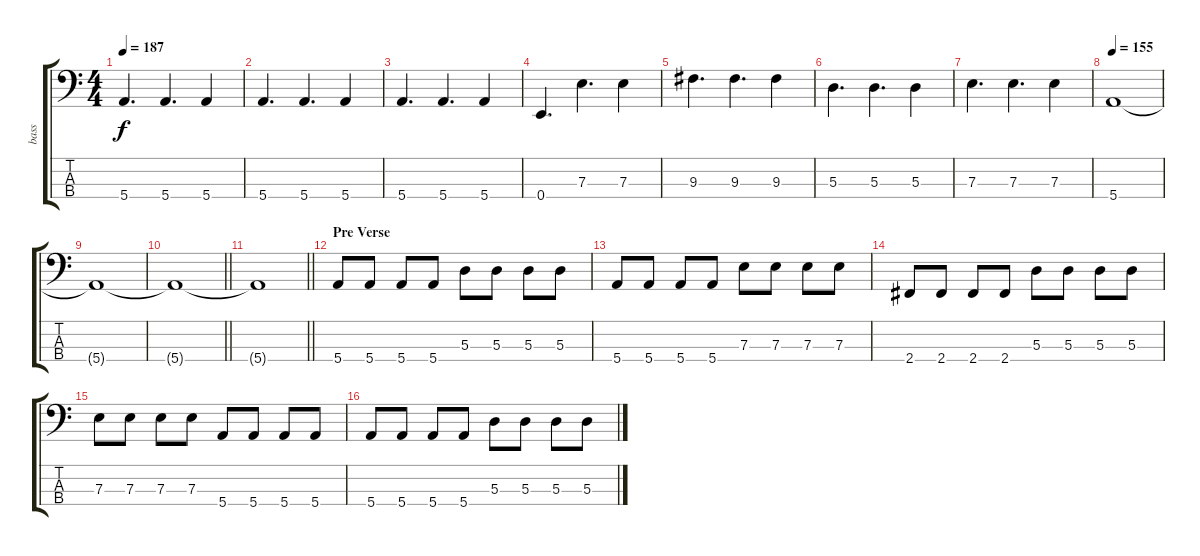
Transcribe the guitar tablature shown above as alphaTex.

\track ("bass" "bass") {instrument electricbassfinger}
\staff {score tabs}
\tuning (G2 D2 A1 E1) {hide}
\ts (4 4)
\tempo 187
\clef f4
\ks c
5.4.4{d dy f} 5.4.4{d} 5.4.4 |
5.4.4{d} 5.4.4{d} 5.4.4 |
5.4.4{d} 5.4.4{d} 5.4.4 |
0.4.4{d} 7.3.4{d} 7.3.4 |
9.3.4{d} 9.3.4{d} 9.3.4 |
5.3.4{d} 5.3.4{d} 5.3.4 |
7.3.4{d} 7.3.4{d} 7.3.4 |
\tempo 155
5.4.1 |
5.4{t}.1 |
\barLineRight lightlight
5.4{t}.1 |
\barLineRight lightlight
5.4{t}.1 |
\section ("" "Pre Verse")
5.4.8 5.4.8 5.4.8 5.4.8 5.3.8 5.3.8 5.3.8 5.3.8 |
5.4.8 5.4.8 5.4.8 5.4.8 7.3.8 7.3.8 7.3.8 7.3.8 |
2.4.8 2.4.8 2.4.8 2.4.8 5.3.8 5.3.8 5.3.8 5.3.8 |
7.3.8 7.3.8 7.3.8 7.3.8 5.4.8 5.4.8 5.4.8 5.4.8 |
5.4.8 5.4.8 5.4.8 5.4.8 5.3.8 5.3.8 5.3.8 5.3.8
